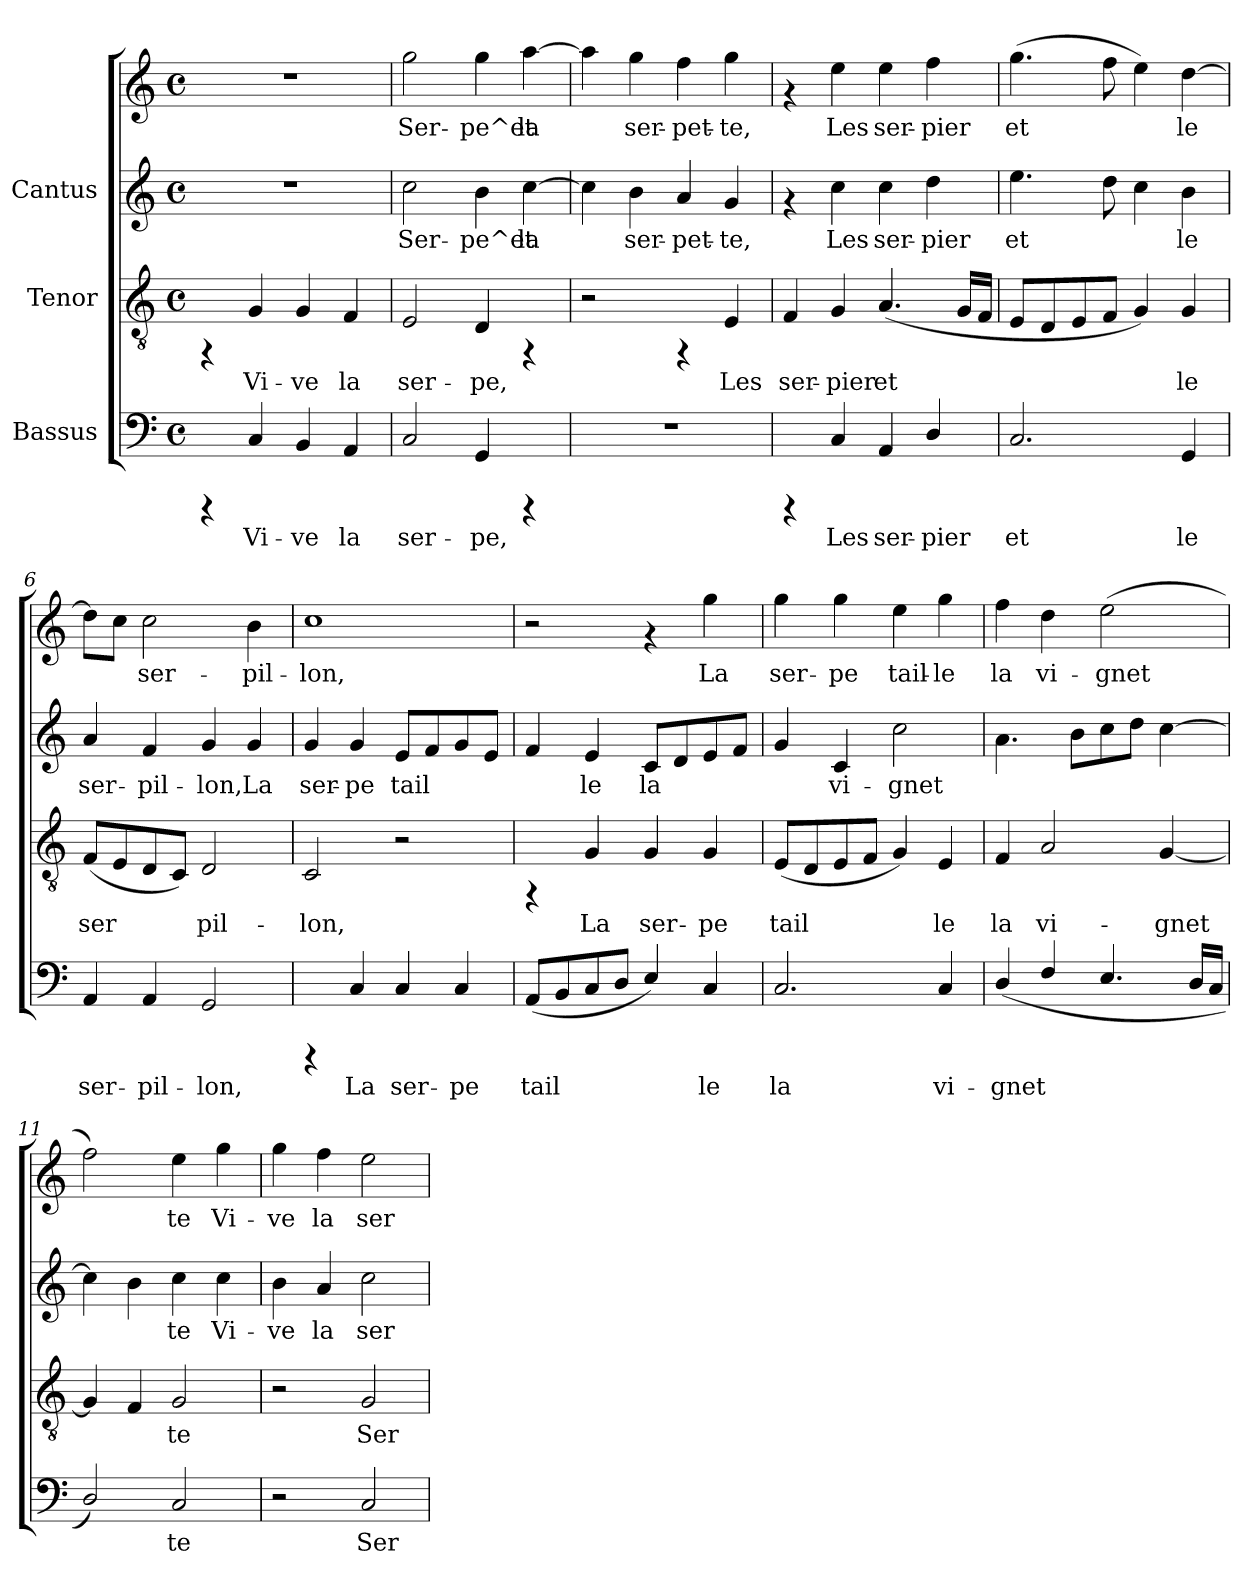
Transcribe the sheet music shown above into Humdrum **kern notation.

**kern	**text	**kern	**text	**kern	**text	**kern	**text
*part3	*part3	*part2	*part2	*part1	*part1	*part1	*part1
*staff4	*staff4	*staff3	*staff3	*staff2	*staff2	*staff1	*staff1
*I"Bassus	*	*I"Tenor	*	*I"Cantus	*	*	*
!!LO:PB:g=z
*stria5	*	*stria5	*	*stria5	*	*stria5	*
*clefF4	*	*clefGv2	*	*clefG2	*	*clefG2	*
*M4/4	*	*M4/4	*	*M4/4	*	*M4/4	*
*met(c)	*	*met(c)	*	*met(c)	*	*met(c)	*
*MM132	*	*MM132	*	*MM132	*	*MM132	*
=1	=1	=1	=1	=1	=1	=1	=1
4rCCC	.	4rFF	.	1r	.	1r	.
!	!LO:LY:b:cj	!	!LO:LY:b:cj	!	!	!	!
4C/	Vi-	4G/	Vi-	.	.	.	.
!	!LO:LY:b:cj	!	!LO:LY:b:cj	!	!	!	!
4BB/	-ve	4G/	-ve	.	.	.	.
!	!LO:LY:b:cj	!	!LO:LY:b:cj	!	!	!	!
4AA/	la	4F/	la	.	.	.	.
=2	=2	=2	=2	=2	=2	=2	=2
!	!LO:LY:b:cj	!	!LO:LY:b:cj	!	!LO:LY:b:cj	!	!LO:LY:b:cj
2C/	ser-	2E/	ser-	2cc\	Ser-	2gg\	Ser-
!	!LO:LY:b:cj	!	!LO:LY:b:cj	!	!LO:LY:b:cj	!	!LO:LY:b:cj
4GG/	-pe,	4D/	-pe,	4b\	-pe^et	4gg\	-pe^et
!	!	!	!	!	!LO:LY:b:cj	!	!LO:LY:b:cj
4rCCC	.	4rFF	.	[>4cc\	la	[>4aa\	la
=3	=3	=3	=3	=3	=3	=3	=3
!	!	!	!	!	!LO:LY:b:cj	!	!LO:LY:b:cj
1r	.	2r	.	4cc\]	.	4aa\]	.
!	!	!	!	!	!LO:LY:b:cj	!	!LO:LY:b:cj
.	.	.	.	4b\	ser-	4gg\	ser-
!	!	!	!	!	!LO:LY:b:cj	!	!LO:LY:b:cj
.	.	4rFF	.	4a/	-pet-	4ff\	-pet-
!	!	!	!LO:LY:b:cj	!	!LO:LY:b:cj	!	!LO:LY:b:cj
.	.	4E/	Les	4g/	-te,	4gg\	-te,
=4	=4	=4	=4	=4	=4	=4	=4
!	!	!	!LO:LY:b:cj	!	!	!	!
4rCCC	.	4F/	ser-	4rf	.	4rf	.
!	!LO:LY:b:cj	!	!LO:LY:b:cj	!	!LO:LY:b:cj	!	!LO:LY:b:cj
4C/	Les	4G/	-pier	4cc\	Les	4ee\	Les
!	!LO:LY:b:cj	!	!LO:LY:b:cj	!	!LO:LY:b:cj	!	!LO:LY:b:cj
4AA/	ser-	(<4.A/	et	4cc\	ser-	4ee\	ser-
!	!LO:LY:b:cj	!	!	!	!LO:LY:b:cj	!	!LO:LY:b:cj
4D/	-pier	.	.	4dd\	-pier	4ff\	-pier
!	!	!	!LO:LY:b:cj	!	!	!	!
.	.	16G/L	.	.	.	.	.
!	!	!	!LO:LY:b:cj	!	!	!	!
.	.	16F/J	.	.	.	.	.
=5	=5	=5	=5	=5	=5	=5	=5
!	!LO:LY:b:cj	!	!LO:LY:b:cj	!	!LO:LY:b:cj	!	!LO:LY:b:cj
2.C/	et	8E/L	.	4.ee\	et	(>4.gg\	et
!	!	!	!LO:LY:b:cj	!	!	!	!
.	.	8D/	.	.	.	.	.
!	!	!	!LO:LY:b:cj	!	!	!	!
.	.	8E/	.	.	.	.	.
!	!	!	!LO:LY:b:cj	!	!LO:LY:b:cj	!	!LO:LY:b:cj
.	.	8F/J	.	8dd\	.	8ff\	.
!	!	!	!LO:LY:b:cj	!	!LO:LY:b:cj	!	!LO:LY:b:cj
.	.	4G/)	.	4cc\	.	4ee\)	.
!	!LO:LY:b:cj	!	!LO:LY:b:cj	!	!LO:LY:b:cj	!	!LO:LY:b:cj
4GG/	le	4G/	le	4b\	le	[>4dd\	le
!!LO:LB:g=z
=6	=6	=6	=6	=6	=6	=6	=6
!	!LO:LY:b:cj	!	!LO:LY:b:cj	!	!LO:LY:b:cj	!	!LO:LY:b:cj
4AA/	ser-	(<8F/L	ser-	4a/	-ser-	8dd\L]	.
!	!	!	!LO:LY:b:cj	!	!	!	!LO:LY:b:cj
.	.	8E/	-	.	.	8cc\J	.
!	!LO:LY:b:cj	!	!LO:LY:b:cj	!	!LO:LY:b:cj	!	!LO:LY:b:cj
4AA/	-pil-	8D/	.	4f/	-pil-	2cc\	ser-
!	!	!	!LO:LY:b:cj	!	!	!	!
.	.	8C/J)	.	.	.	.	.
!	!LO:LY:b:cj	!	!LO:LY:b:cj	!	!LO:LY:b:cj	!	!
2GG/	-lon,	2D/	pil-	4g/	-lon,	.	.
!	!	!	!	!	!LO:LY:b:cj	!	!LO:LY:b:cj
.	.	.	.	4g/	La	4b\	-pil-
=7	=7	=7	=7	=7	=7	=7	=7
!	!	!	!LO:LY:b:cj	!	!LO:LY:b:cj	!	!LO:LY:b:cj
4rCCC	.	2C/	-lon,	4g/	ser-	1cc	lon,
!	!LO:LY:b:cj	!	!	!	!LO:LY:b:cj	!	!
4C/	La	.	.	4g/	-pe	.	.
!	!LO:LY:b:cj	!	!	!	!LO:LY:b:cj	!	!
4C/	ser-	2r	.	8e/L	tail-	.	.
!	!	!	!	!	!LO:LY:b:cj	!	!
.	.	.	.	8f/	--	.	.
!	!LO:LY:b:cj	!	!	!	!LO:LY:b:cj	!	!
4C/	-pe	.	.	8g/	--	.	.
!	!	!	!	!	!LO:LY:b:cj	!	!
.	.	.	.	8e/J	--	.	.
=8	=8	=8	=8	=8	=8	=8	=8
!	!LO:LY:b:cj	!	!	!	!LO:LY:b:cj	!	!
(<8AA/L	tail-	4rFF	.	4f/	.	2r	.
!	!LO:LY:b:cj	!	!	!	!	!	!
8BB/	-	.	.	.	.	.	.
!	!LO:LY:b:cj	!	!LO:LY:b:cj	!	!LO:LY:b:cj	!	!
8C/	.	4G/	La	4e/	le	.	.
!	!LO:LY:b:cj	!	!	!	!	!	!
8D/J	.	.	.	.	.	.	.
!	!LO:LY:b:cj	!	!LO:LY:b:cj	!	!LO:LY:b:cj	!	!
4E/)	.	4G/	ser-	8c/L	la	4rf	.
!	!	!	!	!	!LO:LY:b:cj	!	!
.	.	.	.	8d/	.	.	.
!	!LO:LY:b:cj	!	!LO:LY:b:cj	!	!LO:LY:b:cj	!	!LO:LY:b:cj
4C/	le	4G/	-pe	8e/	.	4gg\	-La
!	!	!	!	!	!LO:LY:b:cj	!	!
.	.	.	.	8f/J	.	.	.
=9	=9	=9	=9	=9	=9	=9	=9
!	!LO:LY:b:cj	!	!LO:LY:b:cj	!	!LO:LY:b:cj	!	!LO:LY:b:cj
2.C/	la	(<8E/L	tail-	4g/	.	4gg\	ser-
!	!	!	!LO:LY:b:cj	!	!	!	!
.	.	8D/	-	.	.	.	.
!	!	!	!LO:LY:b:cj	!	!LO:LY:b:cj	!	!LO:LY:b:cj
.	.	8E/	.	4c/	vi-	4gg\	-pe
!	!	!	!LO:LY:b:cj	!	!	!	!
.	.	8F/J	.	.	.	.	.
!	!	!	!LO:LY:b:cj	!	!LO:LY:b:cj	!	!LO:LY:b:cj
.	.	4G/)	.	2cc\	-gnet-	4ee\	tail-
!	!LO:LY:b:cj	!	!LO:LY:b:cj	!	!	!	!LO:LY:b:cj
4C/	vi-	4E/	le	.	.	4gg\	-le
!!LO:LB:g=z
=10	=10	=10	=10	=10	=10	=10	=10
!	!LO:LY:b:cj	!	!LO:LY:b:cj	!	!	!	!LO:LY:b:cj
(<4D/	-gnet-	4F/	la	4.a\	.	4ff\	-la
!	!LO:LY:b:cj	!	!LO:LY:b:cj	!	!	!	!LO:LY:b:cj
4F/	--	2A/	vi-	.	.	4dd\	vi-
.	.	.	.	8b\L	.	.	.
!	!LO:LY:b:cj	!	!	!	!	!	!LO:LY:b:cj
4.E/	--	.	.	8cc\	.	(>2ee\	-gnet-
.	.	.	.	8dd\J	.	.	.
!	!	!	!LO:LY:b:cj	!	!	!	!
.	.	[<4G/	-gnet-	[>4cc\	.	.	.
!	!LO:LY:b:cj	!	!	!	!	!	!
16D/L	--	.	.	.	.	.	.
!	!LO:LY:b:cj	!	!	!	!	!	!
16C/J	--	.	.	.	.	.	.
=11	=11	=11	=11	=11	=11	=11	=11
!	!LO:LY:b:cj	!	!LO:LY:b:cj	!	!LO:LY:b:cj	!	!LO:LY:b:cj
2D/)	-	4G/]	-	4cc\]	-	2ff\)	-
!	!	!	!LO:LY:b:cj	!	!LO:LY:b:cj	!	!
.	.	4F/	.	4b\	.	.	.
!	!LO:LY:b:cj	!	!LO:LY:b:cj	!	!LO:LY:b:cj	!	!LO:LY:b:cj
2C/	te	2G/	te	4cc\	te	4ee\	te
!	!	!	!	!	!LO:LY:b:cj	!	!LO:LY:b:cj
.	.	.	.	4cc\	Vi-	4gg\	Vi-
=12	=12	=12	=12	=12	=12	=12	=12
!	!	!	!	!	!LO:LY:b:cj	!	!LO:LY:b:cj
2r	.	2r	.	4b\	-ve	4gg\	-ve
!	!	!	!	!	!LO:LY:b:cj	!	!LO:LY:b:cj
.	.	.	.	4a/	la	4ff\	la
!	!LO:LY:b:cj	!	!LO:LY:b:cj	!	!LO:LY:b:cj	!	!LO:LY:b:cj
2C/	Ser-	2G/	Ser-	2cc\	ser-	2ee\	ser-
=	=	=	=	=	=	=	=
*-	*-	*-	*-	*-	*-	*-	*-
